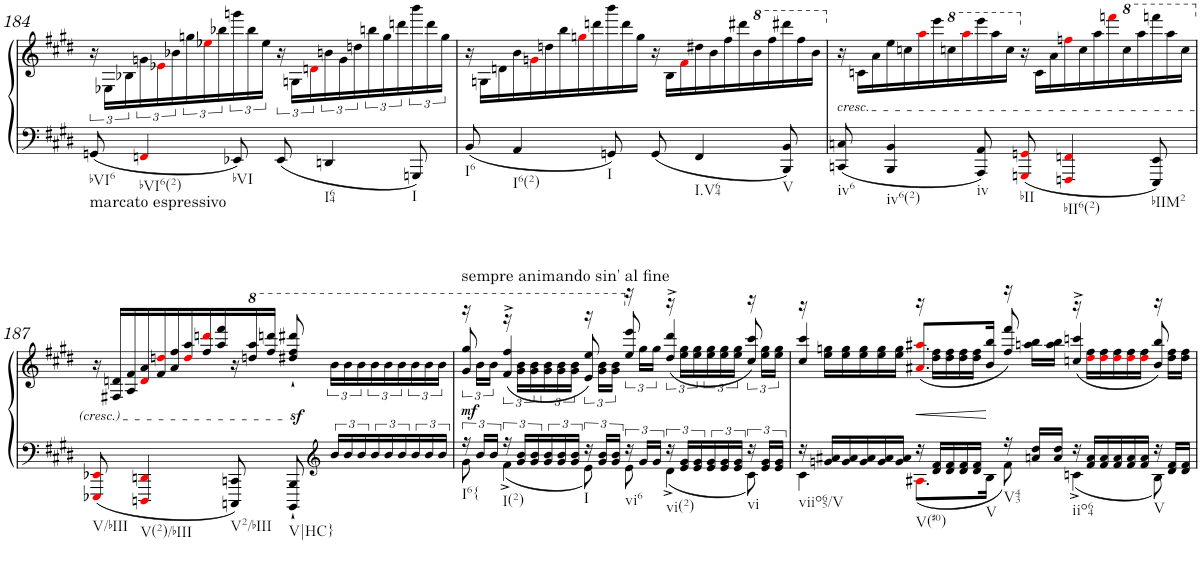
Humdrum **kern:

**kern	**kern	**dynam
*part1	*part1	*part1
*staff2	*staff1	*staff1/2
*I"Piano	*	*
*I'Pno.	*	*
!!LO:PB:g=z
*clefF4	*clefF4	*
*k[f#c#g#d#]	*k[f#c#g#d#]	*
*M4/4	*M4/4	*
*met(c)	*met(c)	*
=184	=184	=184
!LO:TX:b:t=marcato espressivo	!	!
8GGn/	24r	.
.	24E-X\LL	.
.	24B-X\	.
4FFni/	24gn\	.
.	24e-Xi\	.
.	24b-X\	.
.	24ggn\	.
.	24ee-Xi\	.
.	24bb-X\	.
8EE-X/	24gggn\	.
.	24bb-\	.
.	24ee-\JJ	.
8EE-/	24r	.
.	24Gn\LL	.
.	24dni\	.
4DDn/	24bn\	.
.	24g\	.
.	24ddn\	.
.	24bbn\	.
.	24gg\	.
.	24dddn\	.
8GGGn/	24bbb\	.
.	24ddd\	.
.	24gg\JJ	.
=185	=185	=185
*	*Xtuplet	*
8BB/	24r	.
.	24Gn\LL	.
.	24dn\	.
4AA/	24b\	.
.	24gni\	.
.	24ddn\	.
.	24bb\	.
.	24ggni\	.
.	24dddn\	.
8GGn/	24bbb\	.
.	24ddd\	.
.	24gg\JJ	.
8GG/	24r	.
.	24B\LL	.
.	24f#i\	.
4FF#/	24dd#X\	.
.	24b\	.
.	24ff#\	.
.	24ddd#X\	.
.	24bb\	.
.	24fff#\	.
8BBB/ 8BB/	24dddd#X\	.
.	24fff#\	.
.	24bb\JJ	.
=186	=186	=186
!	!LO:TX:b:i:t=cresc.	!
8CCn/ 8Cn/	24r	.
.	24cn\LL	.
.	24a\	.
4BBB/ 4BB/	24ee\	.
.	24ccn\	.
.	24aai\	.
.	24eee\	.
.	24cccn\	.
.	24aaai\	.
8AAA/ 8AA/	24eeee\	.
.	24aaa\	.
.	24ccc\JJ	.
8GGGni/ 8GGni/	24r	.
.	24c\LL	.
.	24a\	.
4FFFni/ 4FFni/	24ffni\	.
.	24cc\	.
.	24aa\	.
.	24fffni\	.
.	24ccc\	.
.	24aaa\	.
8EEE/ 8EE/	24ffffn\	.
.	24aaa\	.
.	24ccc\JJ	.
!!LO:LB:g=z
=187	=187	=187
8EEE-Xi/ 8EE-Xi/	24r	.
.	24F#X/ 24dn/LL	.
.	24A/ 24f#/	.
4DDDni/ 4DDni/	24di/ 24a/	.
.	24f#/ 24ddni/	.
.	24a/ 24ff#/	.
.	24ddi/ 24aa/	.
.	24ff#/ 24dddni/	.
.	24aa/ 24fff#/	.
8CCCn/ 8CCn/	24r	.
.	24dddn/ 24aaa/	.
.	24fff#/ 24ddddn/JJ	.
8BBBB/` 8BBB/`	8ddd#X/z<` 8fff#/z<` 8dddd#X/z<`	.
*clefG2	*	*
*	*tuplet	*
24b/LL	24bb\LL	.
24b/	24bb\	.
24b/	24bb\	.
24b/	24bb\	.
24b/	24bb\	.
24b/	24bb\	.
24b/	24bb\	.
24b/	24bb\	.
24b/JJ	24bb\JJ	.
=188	=188	=188
*^	*^	*
!	!	!LO:TX:a:t=sempre animando sin' al fine	!	!
!	!	!	!	!LO:DY:b
24r	8g#\	24r	8gg#/ 8ggg#/	mf
24b/LL	.	24bb\LL	.	.
24b/JJ	.	24bb\JJ	.	.
24r	4f#^\	24r	(4ff#/^ 4fff#/^	.
24g#/ 24b/LL	.	24gg#\ 24bb\LL	.	.
24g#/ 24b/	.	24gg#\ 24bb\	.	.
24g#/ 24b/	.	24gg#\ 24bb\	.	.
24g#/ 24b/	.	24gg#\ 24bb\	.	.
24g#/ 24b/JJ	.	24gg#\ 24bb\JJ	.	.
24r	8e\	24r	8ee/ 8eee/)	.
24g#/ 24b/LL	.	24gg#\ 24bb\LL	.	.
24g#/ 24b/JJ	.	24gg#\ 24bb\JJ	.	.
24r	8e\	24r	8ee/ 8eee/	.
24g#/LL	.	24gg#\LL	.	.
24g#/JJ	.	24gg#\JJ	.	.
24r	4d#^\	24r	(4dd#/^ 4ddd#/^	.
24e/ 24g#/LL	.	24ee\ 24gg#\LL	.	.
24e/ 24g#/	.	24ee\ 24gg#\	.	.
24e/ 24g#/	.	24ee\ 24gg#\	.	.
24e/ 24g#/	.	24ee\ 24gg#\	.	.
24e/ 24g#/JJ	.	24ee\ 24gg#\JJ	.	.
24r	8c#\	24r	8cc#/ 8ccc#/)	.
24e/ 24g#/LL	.	24ee\ 24gg#\LL	.	.
24e/ 24g#/JJ	.	24ee\ 24gg#\JJ	.	.
=189	=189	=189	=189	=189
*Xtuplet	*	*Xtuplet	*	*
24r	4c#\	24r	4cc#/ 4ccc#/	.
24gn/ 24a#X/LL	.	24ee\ 24ggn\LL	.	.
24g/ 24a#/	.	24ee\ 24gg\	.	.
24g/ 24a#/	.	24ee\ 24gg\	.	.
24g/ 24a#/	.	24ee\ 24gg\	.	.
24g/ 24a#/JJ	.	24ee\ 24gg\JJ	.	.
24r	8.A#Xi\L	24r	(8.a#Xi/ 8.aa#Xi/L	.
24d#/ 24f#/LL	.	24dd#\ 24ff#\LL	.	.
24d#/ 24f#/	.	24dd#\ 24ff#\	.	.
24d#/ 24f#/	.	24dd#\ 24ff#\	.	.
24d#/ 24f#/JJ	.	24dd#\ 24ff#\JJ	.	.
.	16B\Jk	.	16b/ 16bb/Jk	.
24ryy	.	24ryy	.	.
24r	8f#\	24r	8ff#/ 8fff#/)	.
24an/ 24dd#/LL	.	24aan\ 24bb\LL	.	.
24a/ 24dd#/JJ	.	24aa\ 24bb\JJ	.	.
24r	4cn^\	24r	(4ccn/^ 4cccn/^	.
24f#/ 24a/LL	.	24dd#i\ 24ff#\LL	.	.
24f#/ 24a/	.	24dd#i\ 24ff#\	.	.
24f#/ 24a/	.	24dd#i\ 24ff#\	.	.
24f#/ 24a/	.	24dd#i\ 24ff#\	.	.
24f#/ 24a/JJ	.	24dd#i\ 24ff#\JJ	.	.
24r	8B\	24r	8b/ 8bb/)	.
24d#/ 24f#/LL	.	24dd#\ 24ff#\LL	.	.
24d#/ 24f#/JJ	.	24dd#\ 24ff#\JJ	.	.
*v	*v	*	*	*
*	*v	*v	*
=	=	=
*-	*-	*-
